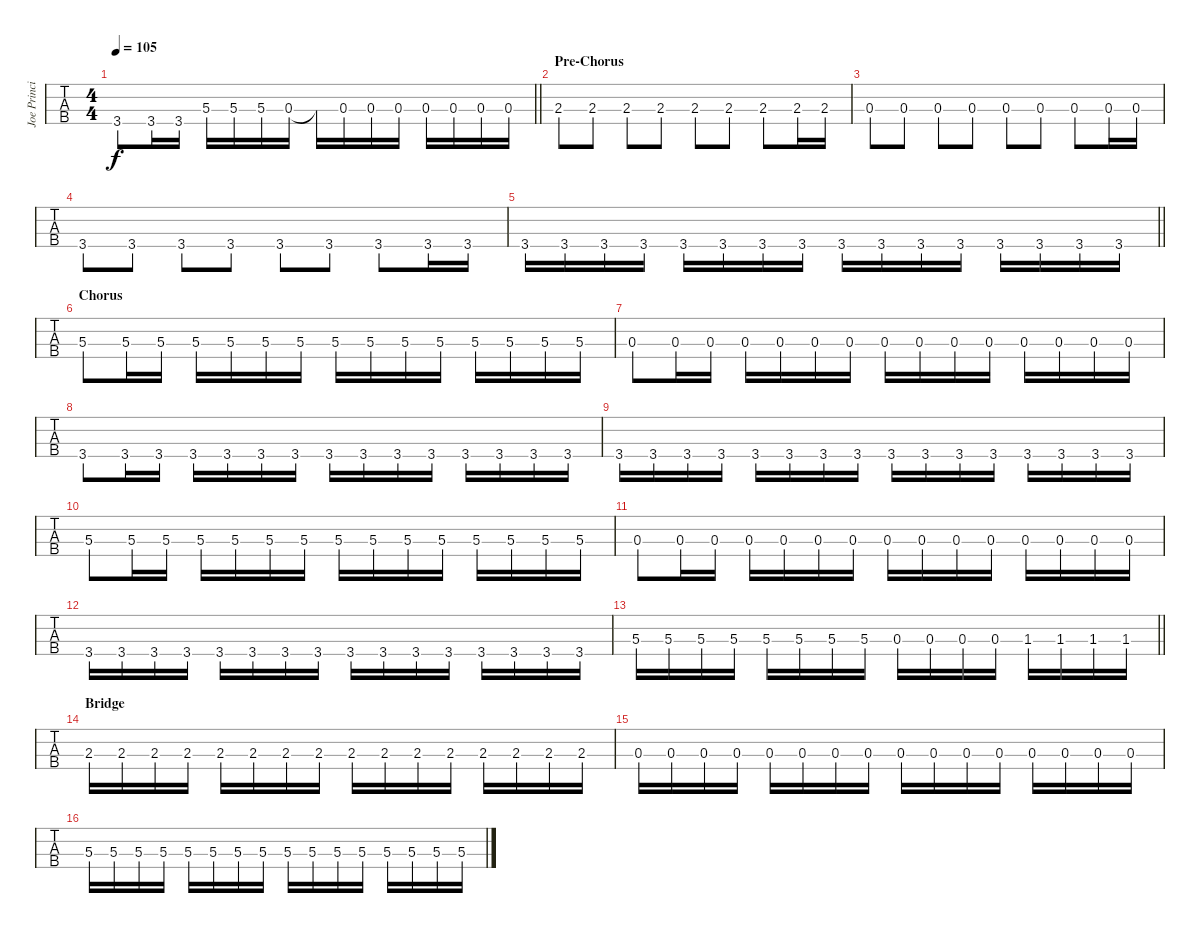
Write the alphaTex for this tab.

\track ("Joe Principe - Bass" "Joe Princi") {instrument acousticguitarsteel}
\staff {tabs}
\tuning (Gb2 Db2 Ab1 Eb1) {hide}
\ts (4 4)
\tempo 105
\clef f4
\barLineRight lightlight
\ks db
3.4.8{dy f} 3.4.16 3.4.16 5.3.16 5.3.16 5.3.16 0.3.16 0.3{t}.16 0.3.16 0.3.16 0.3.16 0.3.16 0.3.16 0.3.16 0.3.16 |
\section ("" "Pre-Chorus")
2.3.8 2.3.8 2.3.8 2.3.8 2.3.8 2.3.8 2.3.8 2.3.16 2.3.16 |
0.3.8 0.3.8 0.3.8 0.3.8 0.3.8 0.3.8 0.3.8 0.3.16 0.3.16 |
3.4.8 3.4.8 3.4.8 3.4.8 3.4.8 3.4.8 3.4.8 3.4.16 3.4.16 |
\barLineRight lightlight
3.4.16 3.4.16 3.4.16 3.4.16 3.4.16 3.4.16 3.4.16 3.4.16 3.4.16 3.4.16 3.4.16 3.4.16 3.4.16 3.4.16 3.4.16 3.4.16 |
\section ("" "Chorus")
5.3.8 5.3.16 5.3.16 5.3.16 5.3.16 5.3.16 5.3.16 5.3.16 5.3.16 5.3.16 5.3.16 5.3.16 5.3.16 5.3.16 5.3.16 |
0.3.8 0.3.16 0.3.16 0.3.16 0.3.16 0.3.16 0.3.16 0.3.16 0.3.16 0.3.16 0.3.16 0.3.16 0.3.16 0.3.16 0.3.16 |
3.4.8 3.4.16 3.4.16 3.4.16 3.4.16 3.4.16 3.4.16 3.4.16 3.4.16 3.4.16 3.4.16 3.4.16 3.4.16 3.4.16 3.4.16 |
3.4.16 3.4.16 3.4.16 3.4.16 3.4.16 3.4.16 3.4.16 3.4.16 3.4.16 3.4.16 3.4.16 3.4.16 3.4.16 3.4.16 3.4.16 3.4.16 |
5.3.8 5.3.16 5.3.16 5.3.16 5.3.16 5.3.16 5.3.16 5.3.16 5.3.16 5.3.16 5.3.16 5.3.16 5.3.16 5.3.16 5.3.16 |
0.3.8 0.3.16 0.3.16 0.3.16 0.3.16 0.3.16 0.3.16 0.3.16 0.3.16 0.3.16 0.3.16 0.3.16 0.3.16 0.3.16 0.3.16 |
3.4.16 3.4.16 3.4.16 3.4.16 3.4.16 3.4.16 3.4.16 3.4.16 3.4.16 3.4.16 3.4.16 3.4.16 3.4.16 3.4.16 3.4.16 3.4.16 |
\barLineRight lightlight
5.3.16 5.3.16 5.3.16 5.3.16 5.3.16 5.3.16 5.3.16 5.3.16 0.3.16 0.3.16 0.3.16 0.3.16 1.3.16 1.3.16 1.3.16 1.3.16 |
\section ("" "Bridge")
2.3.16 2.3.16 2.3.16 2.3.16 2.3.16 2.3.16 2.3.16 2.3.16 2.3.16 2.3.16 2.3.16 2.3.16 2.3.16 2.3.16 2.3.16 2.3.16 |
0.3.16 0.3.16 0.3.16 0.3.16 0.3.16 0.3.16 0.3.16 0.3.16 0.3.16 0.3.16 0.3.16 0.3.16 0.3.16 0.3.16 0.3.16 0.3.16 |
5.3.16 5.3.16 5.3.16 5.3.16 5.3.16 5.3.16 5.3.16 5.3.16 5.3.16 5.3.16 5.3.16 5.3.16 5.3.16 5.3.16 5.3.16 5.3.16
